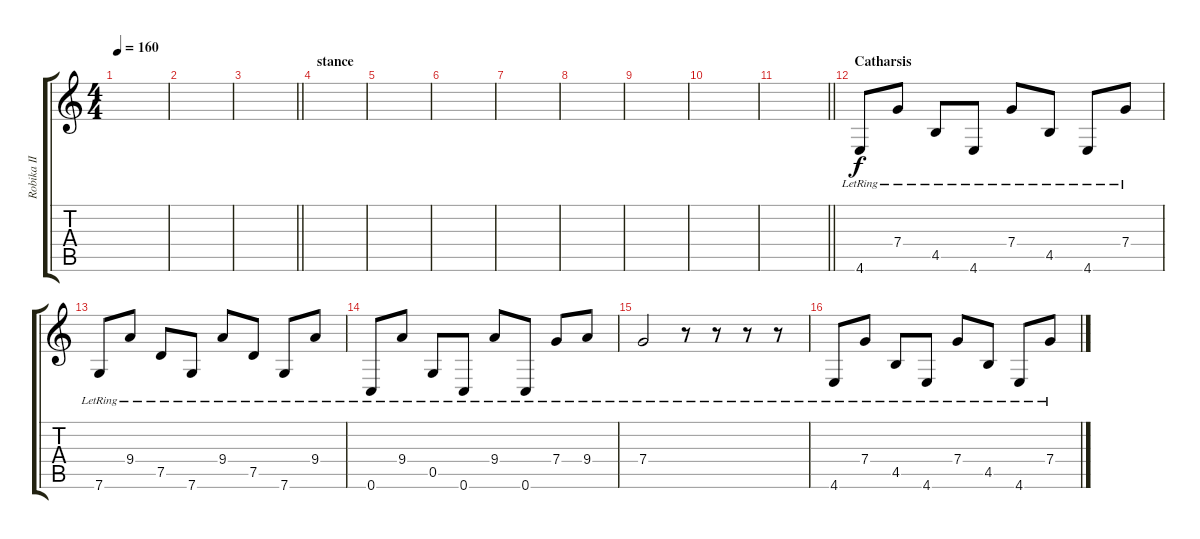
\track ("Robika II" "Robika II") {instrument electricguitarjazz}
\staff {score tabs}
\tuning (D4 A3 F3 C3 G2 C2) {hide}
\ts (4 4)
\tempo 160
\clef g2
\ks c
|
|
\barLineRight lightlight
|
\section ("" "stance")
|
|
|
|
|
|
|
\barLineRight lightlight
|
\section ("" "Catharsis")
4.6{lr}.8 7.4{lr}.8 4.5{lr}.8 4.6{lr}.8 7.4{lr}.8 4.5{lr}.8 4.6{lr}.8 7.4{lr}.8 |
7.6{lr}.8 9.4{lr}.8 7.5{lr}.8 7.6{lr}.8 9.4{lr}.8 7.5{lr}.8 7.6{lr}.8 9.4{lr}.8 |
0.6{lr}.8 9.4{lr}.8 0.5{lr}.8 0.6{lr}.8 9.4{lr}.8 0.6{lr}.8 7.4{lr}.8 9.4{lr}.8 |
7.4{lr}.2 r.8 r.8 r.8 r.8 |
4.6{lr}.8 7.4{lr}.8 4.5{lr}.8 4.6{lr}.8 7.4{lr}.8 4.5{lr}.8 4.6{lr}.8 7.4{lr}.8
